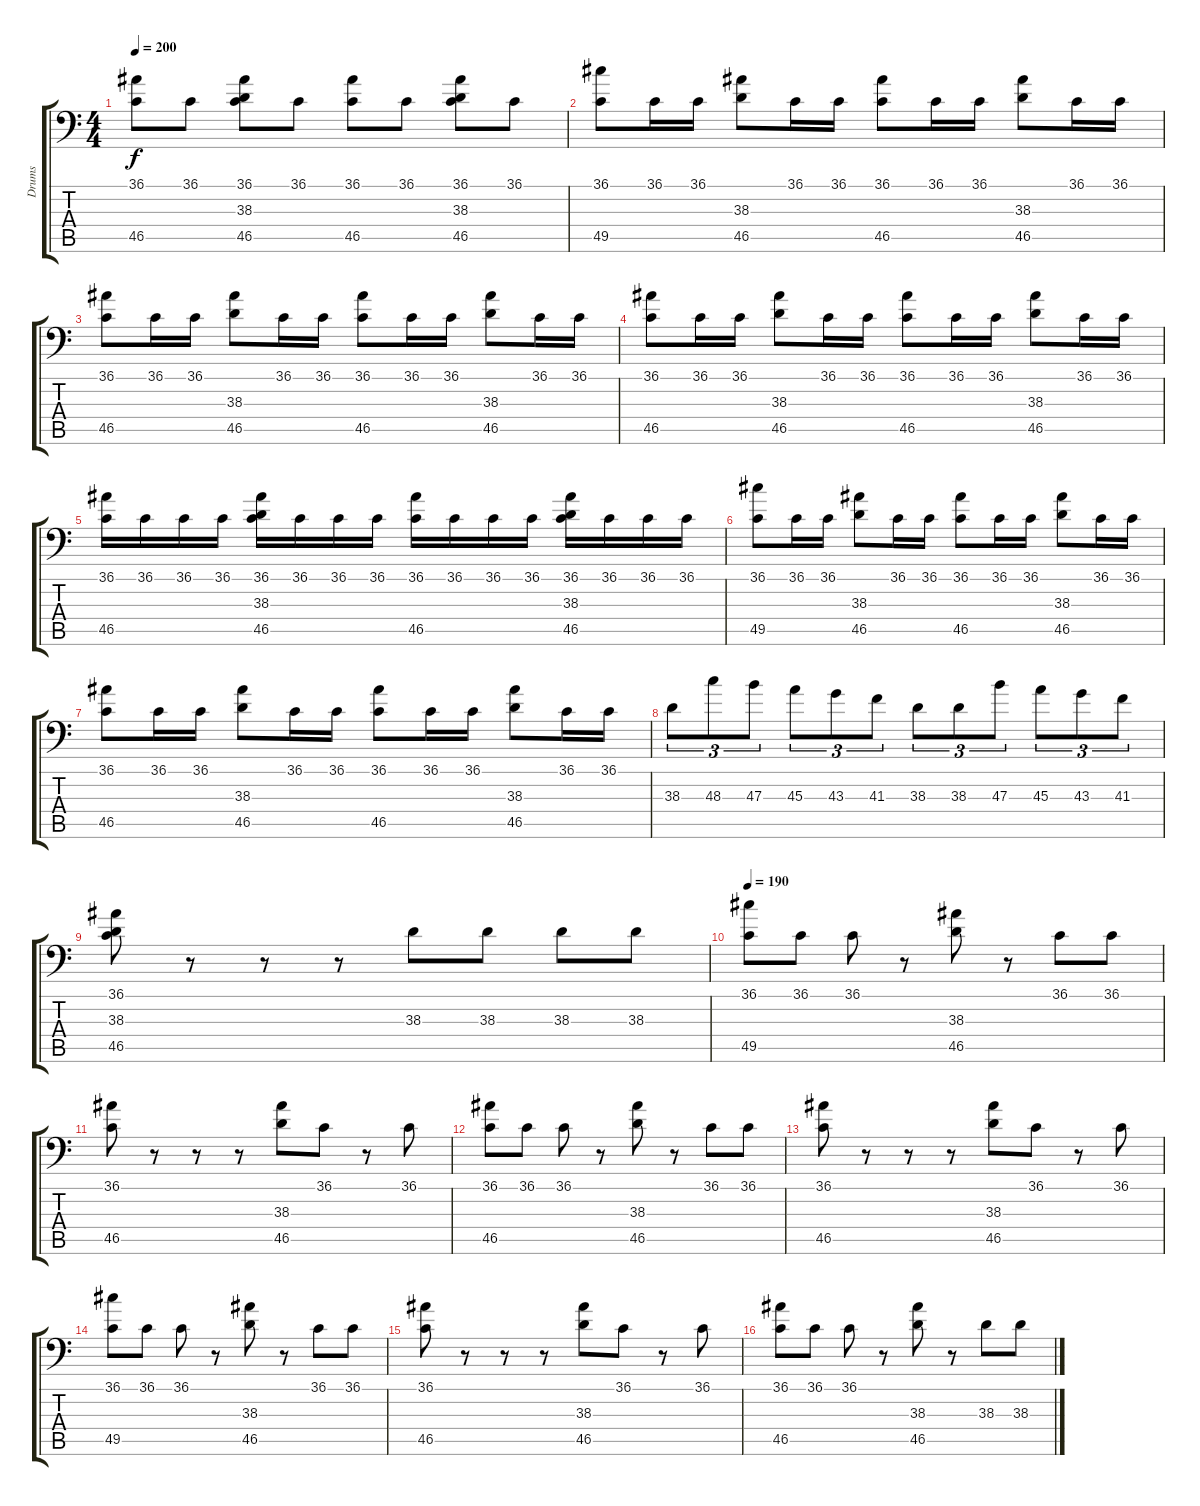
\track ("Drums" "Drums") {instrument acousticgrandpiano}
\staff {score tabs}
\tuning (C-1 C-1 C-1 C-1 C-1 C-1) {hide}
\ts (4 4)
\tempo 200
\clef f4
\ks c
(36.1 46.5).8{dy f} 36.1.8 (36.1 38.3 46.5).8 36.1.8 (36.1 46.5).8 36.1.8 (36.1 38.3 46.5).8 36.1.8 |
(36.1 49.5).8 36.1.16 36.1.16 (38.3 46.5).8 36.1.16 36.1.16 (36.1 46.5).8 36.1.16 36.1.16 (38.3 46.5).8 36.1.16 36.1.16 |
(36.1 46.5).8 36.1.16 36.1.16 (38.3 46.5).8 36.1.16 36.1.16 (36.1 46.5).8 36.1.16 36.1.16 (38.3 46.5).8 36.1.16 36.1.16 |
(36.1 46.5).8 36.1.16 36.1.16 (38.3 46.5).8 36.1.16 36.1.16 (36.1 46.5).8 36.1.16 36.1.16 (38.3 46.5).8 36.1.16 36.1.16 |
(36.1 46.5).16 36.1.16 36.1.16 36.1.16 (36.1 38.3 46.5).16 36.1.16 36.1.16 36.1.16 (36.1 46.5).16 36.1.16 36.1.16 36.1.16 (36.1 38.3 46.5).16 36.1.16 36.1.16 36.1.16 |
(36.1 49.5).8 36.1.16 36.1.16 (38.3 46.5).8 36.1.16 36.1.16 (36.1 46.5).8 36.1.16 36.1.16 (38.3 46.5).8 36.1.16 36.1.16 |
(36.1 46.5).8 36.1.16 36.1.16 (38.3 46.5).8 36.1.16 36.1.16 (36.1 46.5).8 36.1.16 36.1.16 (38.3 46.5).8 36.1.16 36.1.16 |
38.3.8{tu (3 2)} 48.3.8{tu (3 2)} 47.3.8{tu (3 2)} 45.3.8{tu (3 2)} 43.3.8{tu (3 2)} 41.3.8{tu (3 2)} 38.3.8{tu (3 2)} 38.3.8{tu (3 2)} 47.3.8{tu (3 2)} 45.3.8{tu (3 2)} 43.3.8{tu (3 2)} 41.3.8{tu (3 2)} |
(36.1 38.3 46.5).8 r.8 r.8 r.8 38.3.8 38.3.8 38.3.8 38.3.8 |
\tempo 190
(36.1 49.5).8 36.1.8 36.1.8 r.8 (38.3 46.5).8 r.8 36.1.8 36.1.8 |
(36.1 46.5).8 r.8 r.8 r.8 (38.3 46.5).8 36.1.8 r.8 36.1.8 |
(36.1 46.5).8 36.1.8 36.1.8 r.8 (38.3 46.5).8 r.8 36.1.8 36.1.8 |
(36.1 46.5).8 r.8 r.8 r.8 (38.3 46.5).8 36.1.8 r.8 36.1.8 |
(36.1 49.5).8 36.1.8 36.1.8 r.8 (38.3 46.5).8 r.8 36.1.8 36.1.8 |
(36.1 46.5).8 r.8 r.8 r.8 (38.3 46.5).8 36.1.8 r.8 36.1.8 |
(36.1 46.5).8 36.1.8 36.1.8 r.8 (38.3 46.5).8 r.8 38.3.8 38.3.8
